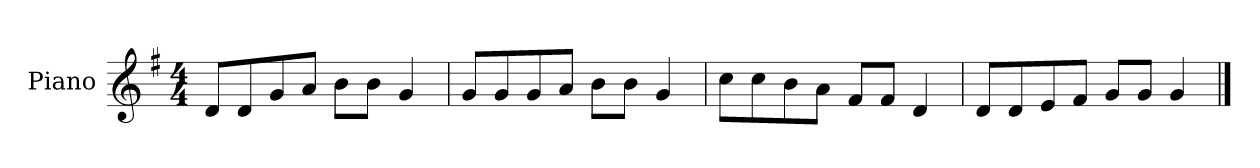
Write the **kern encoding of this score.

**kern
*part1
*staff1
*I"Piano
*I'P-no
*clefG2
*k[f#]
*M4/4
*MM90
=1
8d/L
8d/
8g/
8a/J
8b\L
8b\J
4g/
=2
8g/L
8g/
8g/
8a/J
8b\L
8b\J
4g/
=3
8cc\L
8cc\
8b\
8a\J
8f#/L
8f#/J
4d/
=4
8d/L
8d/
8e/
8f#/J
8g/L
8g/J
4g/
==
*-
